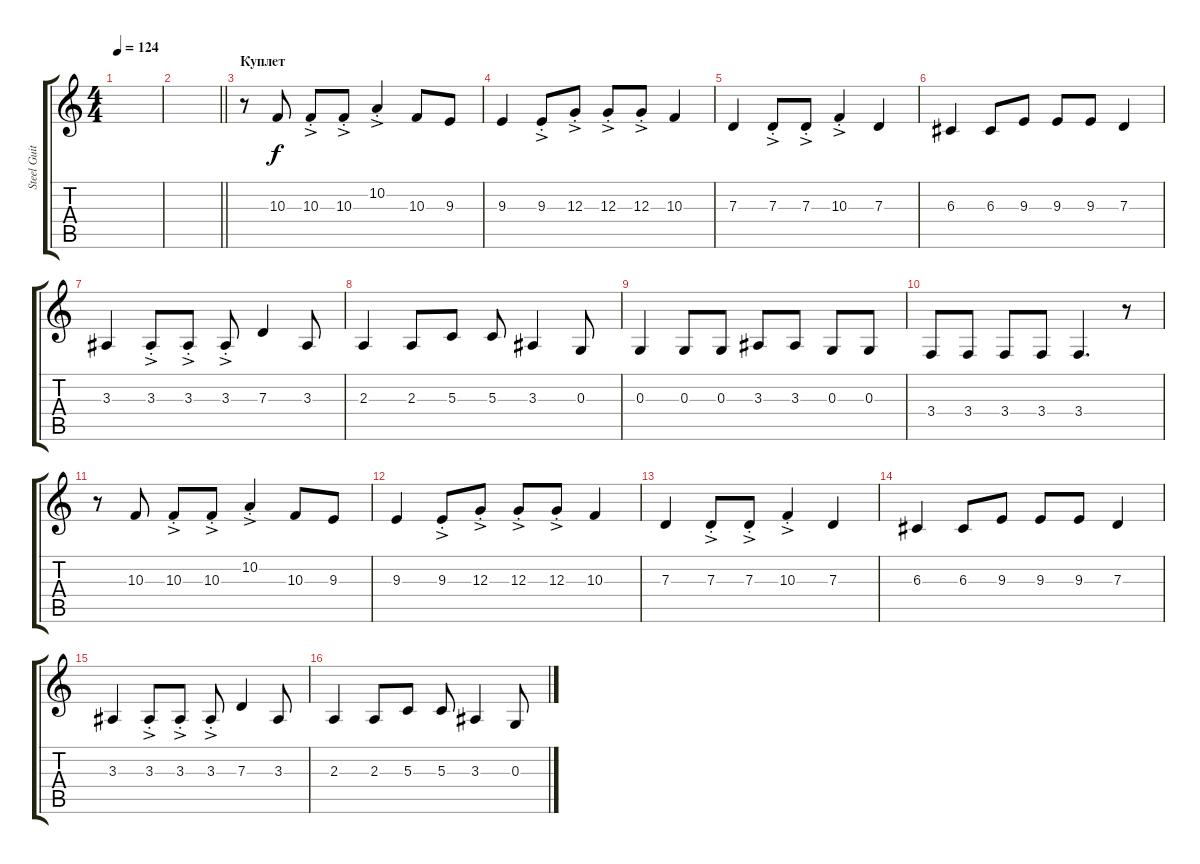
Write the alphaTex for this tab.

\track ("Steel Guitar" "Steel Guit") {instrument percussiveorgan}
\staff {score tabs}
\tuning (E4 B3 G3 D3 A2 E2) {hide}
\ts (4 4)
\tempo 124
\clef g2
\ks c
|
\barLineRight lightlight
|
\section ("" "Куплет")
r.8 10.3.8 10.3{ac st}.8 10.3{ac st}.8 10.2{ac st}.4 10.3.8 9.3.8 |
9.3.4 9.3{ac st}.8 12.3{ac st}.8 12.3{ac st}.8 12.3{ac st}.8 10.3.4 |
7.3.4 7.3{ac st}.8 7.3{ac st}.8 10.3{ac st}.4 7.3.4 |
6.3.4 6.3.8 9.3.8 9.3.8 9.3.8 7.3.4 |
3.3.4 3.3{ac st}.8 3.3{ac st}.8 3.3{ac st}.8 7.3.4 3.3.8 |
2.3.4 2.3.8 5.3.8 5.3.8 3.3.4 0.3.8 |
0.3.4 0.3.8 0.3.8 3.3.8 3.3.8 0.3.8 0.3.8 |
3.4.8 3.4.8 3.4.8 3.4.8 3.4.4{d} r.8 |
r.8 10.3.8 10.3{ac st}.8 10.3{ac st}.8 10.2{ac st}.4 10.3.8 9.3.8 |
9.3.4 9.3{ac st}.8 12.3{ac st}.8 12.3{ac st}.8 12.3{ac st}.8 10.3.4 |
7.3.4 7.3{ac st}.8 7.3{ac st}.8 10.3{ac st}.4 7.3.4 |
6.3.4 6.3.8 9.3.8 9.3.8 9.3.8 7.3.4 |
3.3.4 3.3{ac st}.8 3.3{ac st}.8 3.3{ac st}.8 7.3.4 3.3.8 |
2.3.4 2.3.8 5.3.8 5.3.8 3.3.4 0.3.8
